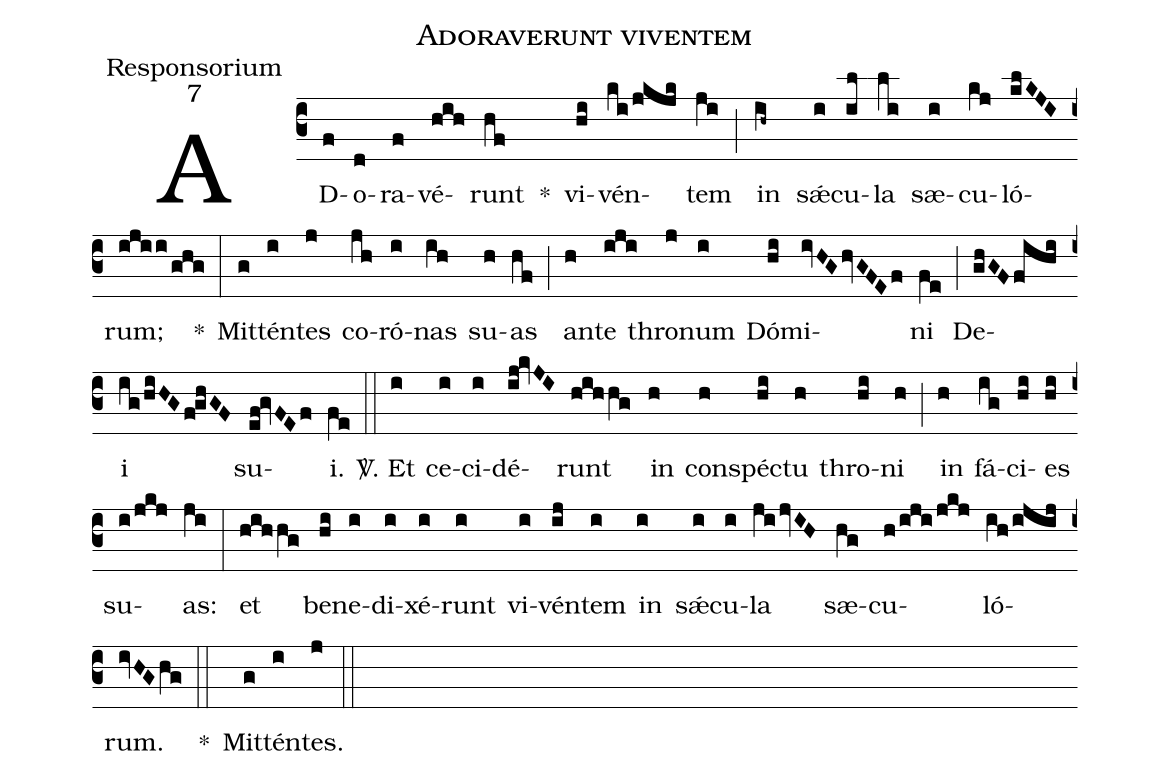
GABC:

name:Adoraverunt viventem;
office-part:Responsorium;
mode:7;
%%
(c3)AD(f)o(d)ra(f)vé(hih)runt(hf) *() vi(hi)vén(ki/jkjk)tem(ji) (;) in(ih~) sǽ(i)cu(il)la(li) sæ(i)cu(kj)ló(klKJI)rum;(ijii/ghg) *(:) Mit(g)tén(i)tes(j) co(jh)ró(i)nas(ih) su(h)as(hf) (;) an(h)te(iji) thro(j)num(i) Dó(hi)mi(ivHGhvGFEf)ni(fe) (;) De(ghGF/fihi)i(ig/hiHG/f!ghGF) su(ef!gvFEf)i.(fe) (::)

<sp>V/</sp>. Et(i) ce(i)ci(i)dé(ij!kvJI)runt(hih/hg) in(h) con(h)spéc(hi)tu(h) thro(hi)ni(h) (;) in(h) fá(ig)ci(hi)es(hi) su(i/jkj)as:(ji) (:)
et(hih/hg) be(hi)ne(i)di(i)xé(i)runt(i) vi(i)vén(ij)tem(i) in(i) sǽ(i)cu(i)la(ji/jvIH) sæ(hg)cu(h/iji/jkj)ló(ih/ijij)rum.(ivHGhg) (::)

*()  Mit(g)tén(i)tes.(j) (::)
